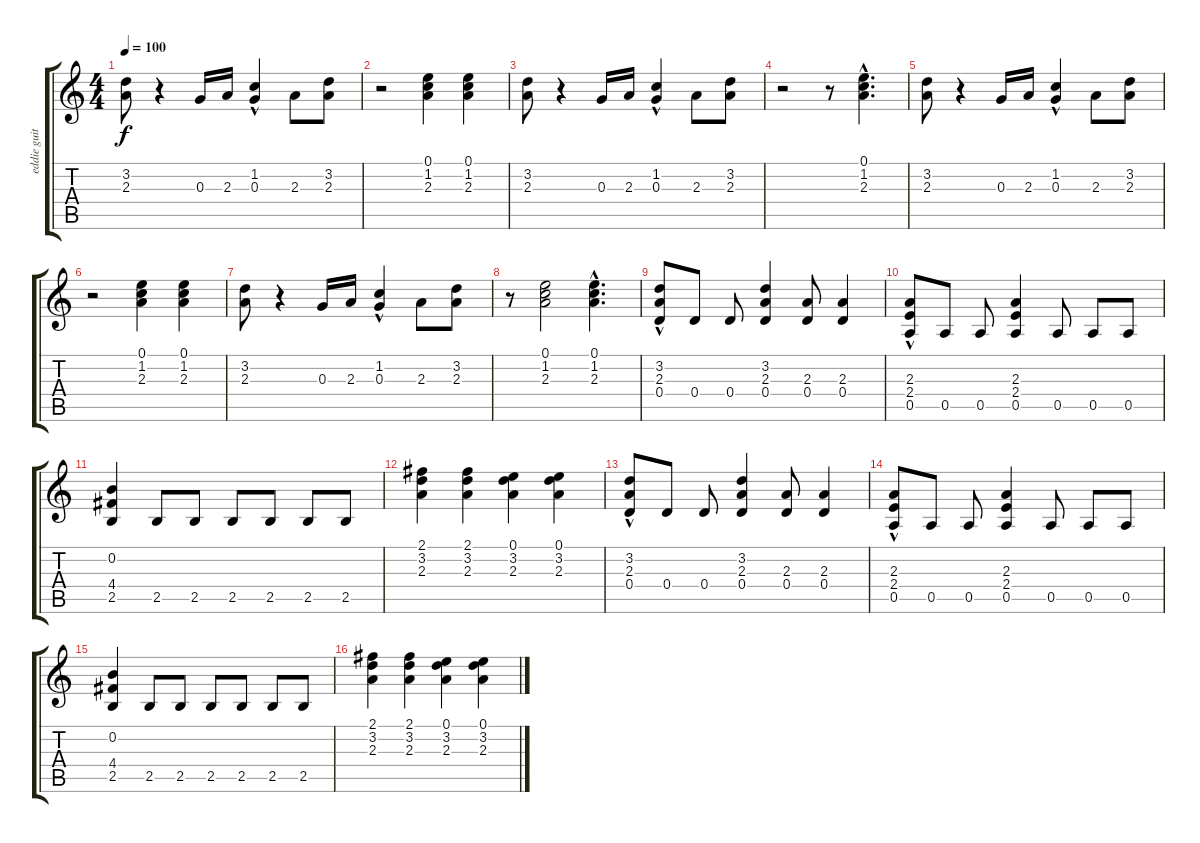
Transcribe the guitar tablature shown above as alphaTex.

\track ("eddie guitar" "eddie guit") {instrument distortionguitar}
\staff {score tabs}
\tuning (E4 B3 G3 D3 A2 E2) {hide}
\ts (4 4)
\tempo 100
\clef g2
\ks c
(3.2 2.3).8{dy f} r.4 0.3.16 2.3.16 (1.2{hac} 0.3).4 2.3.8 (3.2 2.3).8 |
r.2 (0.1 1.2 2.3).4 (0.1 1.2 2.3).4 |
(3.2 2.3).8 r.4 0.3.16 2.3.16 (1.2{hac} 0.3).4 2.3.8 (3.2 2.3).8 |
r.2 r.8 (0.1{hac} 1.2{hac} 2.3{hac}).4{d} |
(3.2 2.3).8 r.4 0.3.16 2.3.16 (1.2{hac} 0.3).4 2.3.8 (3.2 2.3).8 |
r.2 (0.1 1.2 2.3).4 (0.1 1.2 2.3).4 |
(3.2 2.3).8 r.4 0.3.16 2.3.16 (1.2{hac} 0.3).4 2.3.8 (3.2 2.3).8 |
r.8 (0.1 1.2 2.3).2 (0.1{hac} 1.2{hac} 2.3{hac}).4{d} |
(3.2{hac} 2.3{hac} 0.4).8 0.4.8 0.4.8 (3.2 2.3 0.4).4 (2.3 0.4).8 (2.3 0.4).4 |
(2.3{hac} 2.4{hac} 0.5).8 0.5.8 0.5.8 (2.3 2.4 0.5).4 0.5.8 0.5.8 0.5.8 |
(0.2 4.4 2.5).4 2.5.8 2.5.8 2.5.8 2.5.8 2.5.8 2.5.8 |
(2.1 3.2 2.3).4 (2.1 3.2 2.3).4 (0.1 3.2 2.3).4 (0.1 3.2 2.3).4 |
(3.2{hac} 2.3{hac} 0.4).8 0.4.8 0.4.8 (3.2 2.3 0.4).4 (2.3 0.4).8 (2.3 0.4).4 |
(2.3{hac} 2.4{hac} 0.5).8 0.5.8 0.5.8 (2.3 2.4 0.5).4 0.5.8 0.5.8 0.5.8 |
(0.2 4.4 2.5).4 2.5.8 2.5.8 2.5.8 2.5.8 2.5.8 2.5.8 |
(2.1 3.2 2.3).4 (2.1 3.2 2.3).4 (0.1 3.2 2.3).4 (0.1 3.2 2.3).4
